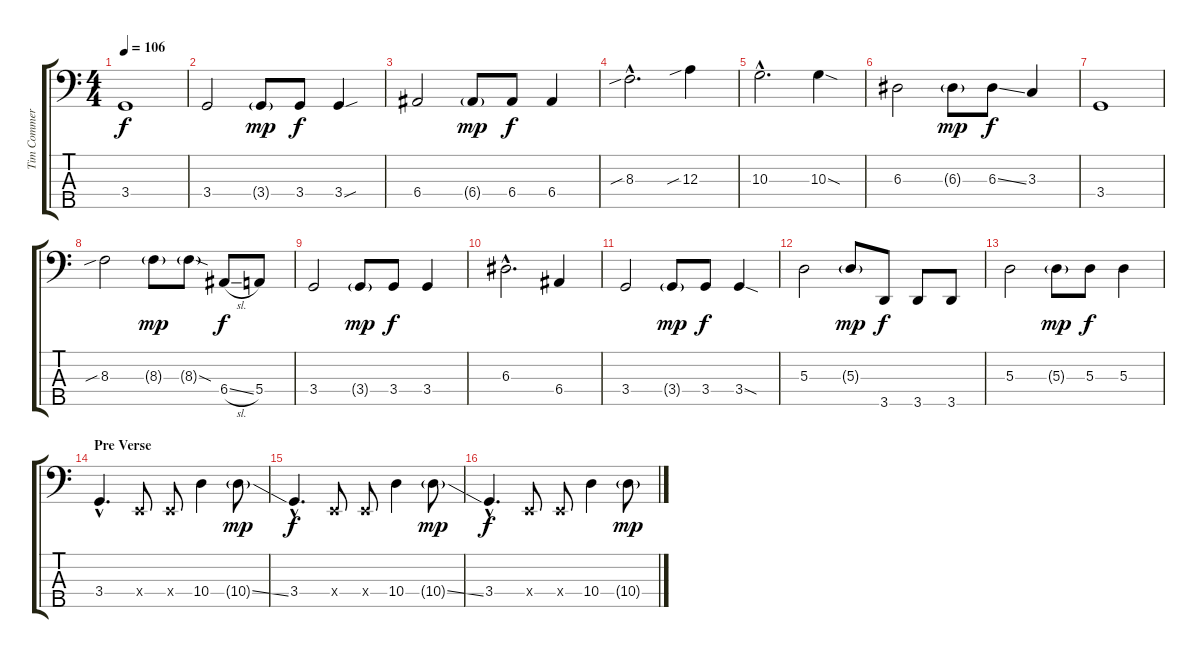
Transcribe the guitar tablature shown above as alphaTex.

\track ("Tim Commerford" "Tim Commer") {instrument electricbassfinger}
\staff {score tabs}
\tuning (G2 D2 A1 E1 B0) {hide}
\ts (4 4)
\tempo 106
\clef f4
\ks c
3.4.1{dy f} |
3.4.2 3.4{g}.8{dy mp} 3.4.8{dy f} 3.4{sou}.4 |
6.4.2 6.4{g}.8{dy mp} 6.4.8{dy f} 6.4.4 |
8.3{sib hac}.2{d} 12.3{sib}.4 |
10.3{hac}.2{d} 10.3{sod}.4 |
6.3.2 6.3{g}.8{dy mp} 6.3{ss}.8{dy f} 3.3.4 |
3.4.1 |
8.3{sib}.2 8.3{g}.8{dy mp} 8.3{sod g}.8 6.4{sl}.8{dy f} 5.4.8 |
3.4.2 3.4{g}.8{dy mp} 3.4.8{dy f} 3.4.4 |
6.3{hac}.2{d} 6.4.4 |
3.4.2 3.4{g}.8{dy mp} 3.4.8{dy f} 3.4{sod}.4 |
5.3.2 5.3{g}.8{dy mp} 3.5.8{dy f} 3.5.8 3.5.8 |
5.3.2 5.3{g}.8{dy mp} 5.3.8{dy f} 5.3.4 |
\section ("" "Pre Verse")
3.4{hac}.4{d volume 13 instrument electricbassfinger} 0.4{x}.8 0.4{x}.8 10.4.4 10.4{ss g}.8{dy mp} |
3.4{hac}.4{d dy f} 0.4{x}.8 0.4{x}.8 10.4.4 10.4{ss g}.8{dy mp} |
3.4{hac}.4{d dy f} 0.4{x}.8 0.4{x}.8 10.4.4 10.4{ss g}.8{dy mp}
